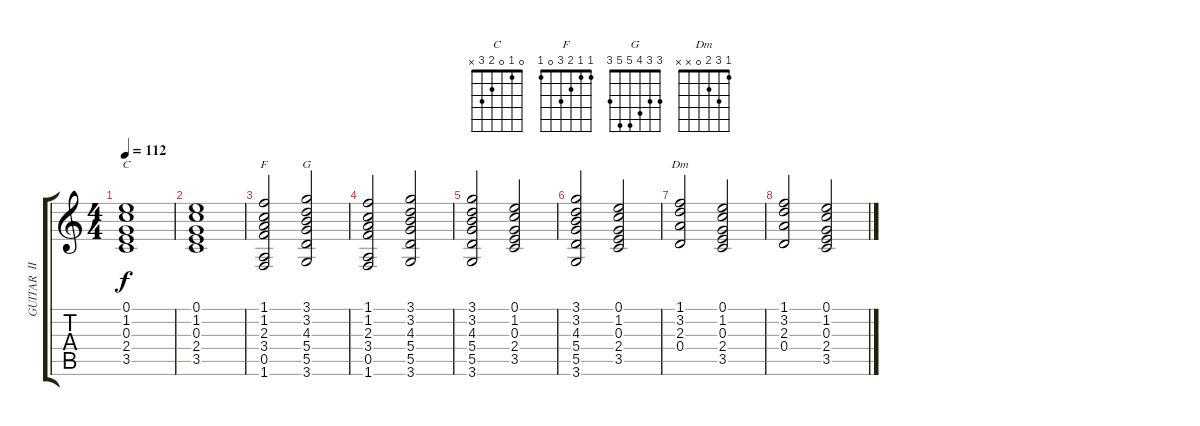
\track ("GUITAR  II" "GUITAR  II") {instrument acousticguitarnylon}
\staff {score tabs}
\tuning (E4 B3 G3 D3 A2 E2) {hide}
\chord ("C" 0 1 0 2 3 x)
\chord ("F" 1 1 2 3 0 1)
\chord ("G" 3 3 4 5 5 3)
\chord ("Dm" 1 3 2 0 x x)
\ts (4 4)
\tempo 112
\clef g2
\ks c
(0.1 1.2 0.3 2.4 3.5).1{ch "C" dy f instrument acousticguitarnylon} |
(0.1 1.2 0.3 2.4 3.5).1 |
(1.1 1.2 2.3 3.4 0.5 1.6).2{ch "F"} (3.1 3.2 4.3 5.4 5.5 3.6).2{ch "G"} |
(1.1 1.2 2.3 3.4 0.5 1.6).2 (3.1 3.2 4.3 5.4 5.5 3.6).2 |
(3.1 3.2 4.3 5.4 5.5 3.6).2 (0.1 1.2 0.3 2.4 3.5).2 |
(3.1 3.2 4.3 5.4 5.5 3.6).2 (0.1 1.2 0.3 2.4 3.5).2 |
(1.1 3.2 2.3 0.4).2{ch "Dm"} (0.1 1.2 0.3 2.4 3.5).2 |
(1.1 3.2 2.3 0.4).2 (0.1 1.2 0.3 2.4 3.5).2
